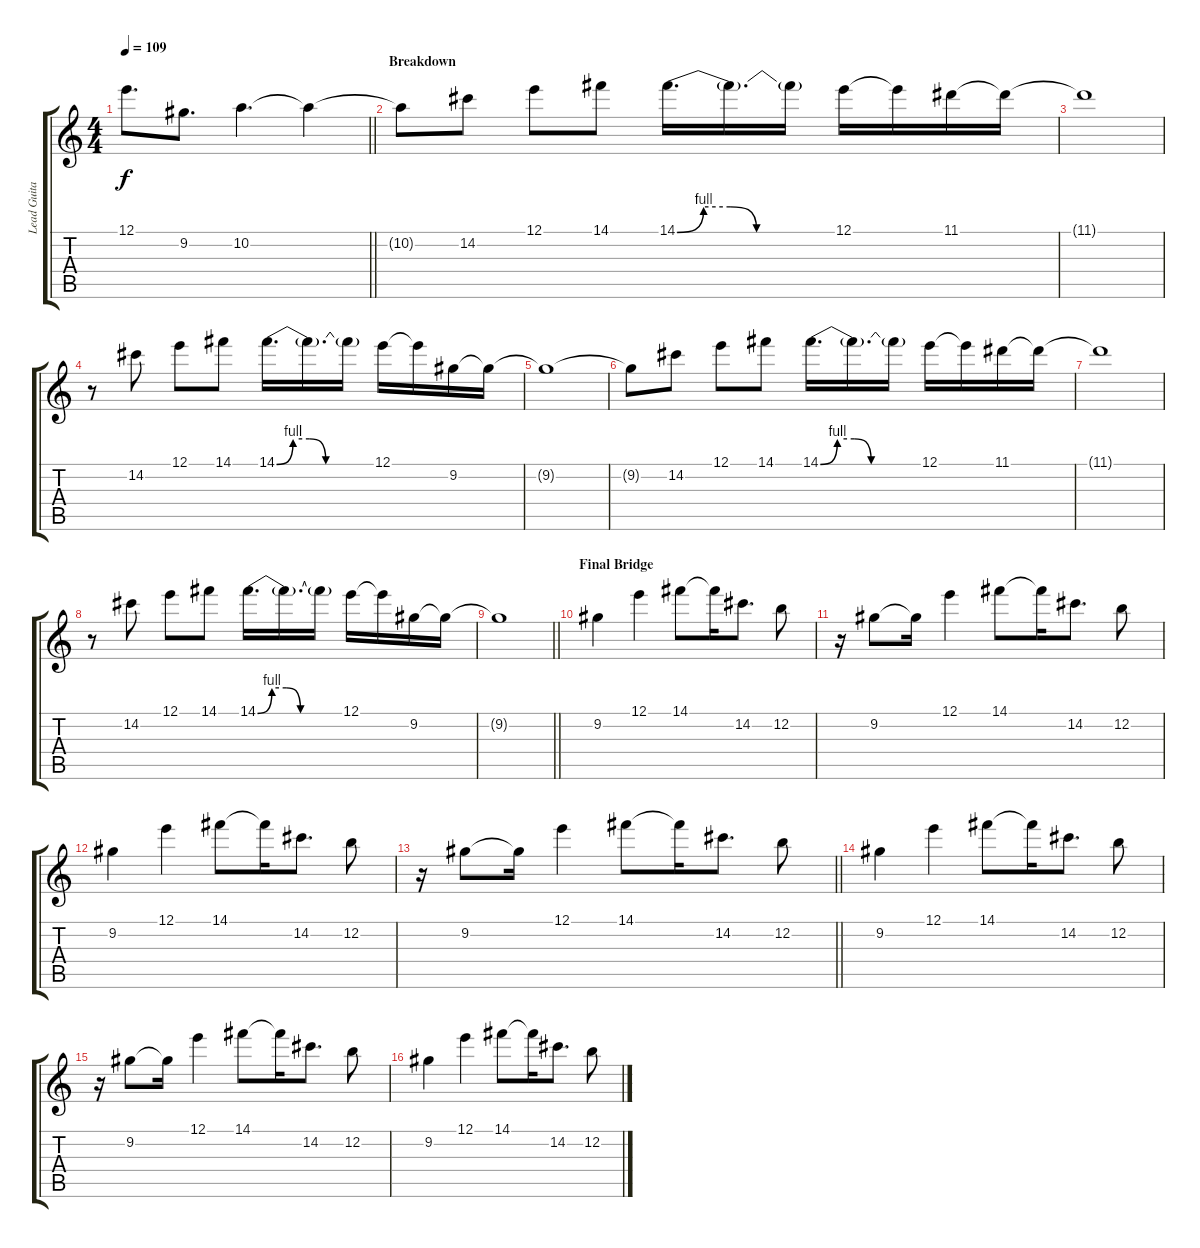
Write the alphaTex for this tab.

\track ("Lead Guitar" "Lead Guita") {instrument overdrivenguitar}
\staff {score tabs}
\tuning (E4 B3 G3 D3 A2 E2) {hide}
\ts (4 4)
\tempo 109
\clef g2
\barLineRight lightlight
\ks c
12.1.8{d dy f} 9.2.8{d} 10.2.4{d} 10.2{t}.4 |
\section ("" "Breakdown")
10.2{t}.8 14.2.8 12.1.8 14.1.8 14.1{be (custom 0 0 10 4 20 4 30 0 60 0)}.16{d} 14.1{t}.16{d} 14.1{t}.16 12.1.16 12.1{t}.16 11.1.16 11.1{t}.16 |
11.1{t}.1 |
r.8 14.2.8 12.1.8 14.1.8 14.1{be (custom 0 0 10 4 20 4 30 0 60 0)}.16{d} 14.1{t}.16{d} 14.1{t}.16 12.1.16 12.1{t}.16 9.2.16 9.2{t}.16 |
9.2{t}.1 |
9.2{t}.8 14.2.8 12.1.8 14.1.8 14.1{be (custom 0 0 10 4 20 4 30 0 60 0)}.16{d} 14.1{t}.16{d} 14.1{t}.16 12.1.16 12.1{t}.16 11.1.16 11.1{t}.16 |
11.1{t}.1 |
r.8 14.2.8 12.1.8 14.1.8 14.1{be (custom 0 0 10 4 20 4 30 0 60 0)}.16{d} 14.1{t}.16{d} 14.1{t}.16 12.1.16 12.1{t}.16 9.2.16 9.2{t}.16 |
\barLineRight lightlight
9.2{t}.1 |
\section ("" "Final Bridge")
9.2.4 12.1.4 14.1.8 14.1{t}.16 14.2.8{d} 12.2.8 |
r.16 9.2.8 9.2{t}.16 12.1.4 14.1.8 14.1{t}.16 14.2.8{d} 12.2.8 |
9.2.4 12.1.4 14.1.8 14.1{t}.16 14.2.8{d} 12.2.8 |
\barLineRight lightlight
r.16 9.2.8 9.2{t}.16 12.1.4 14.1.8 14.1{t}.16 14.2.8{d} 12.2.8 |
9.2.4 12.1.4 14.1.8 14.1{t}.16 14.2.8{d} 12.2.8 |
r.16 9.2.8 9.2{t}.16 12.1.4 14.1.8 14.1{t}.16 14.2.8{d} 12.2.8 |
9.2.4 12.1.4 14.1.8 14.1{t}.16 14.2.8{d} 12.2.8
